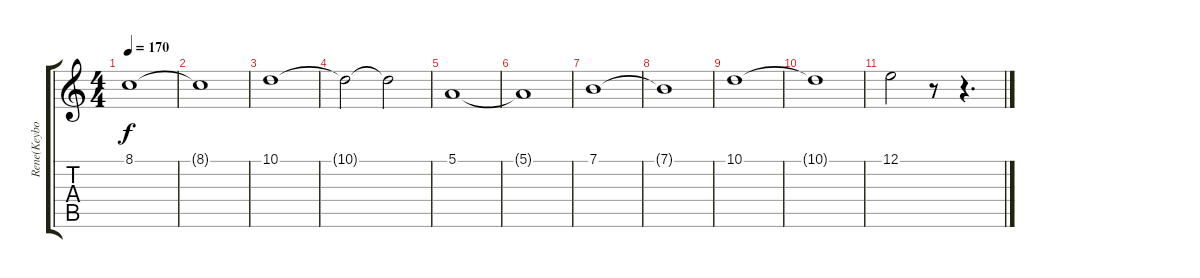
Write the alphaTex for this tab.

\track ("Rene(Keyboard)" "Rene(Keybo") {instrument pad4choir}
\staff {score tabs}
\tuning (E4 B3 G3 D3 A2 E2) {hide}
\ts (4 4)
\tempo 170
\clef g2
\ks c
8.1.1{dy f} |
8.1{t}.1 |
10.1.1 |
10.1{t}.2 10.1{t}.2 |
5.1.1 |
5.1{t}.1 |
7.1.1 |
7.1{t}.1 |
10.1.1 |
10.1{t}.1 |
12.1.2 r.8 r.4{d}
